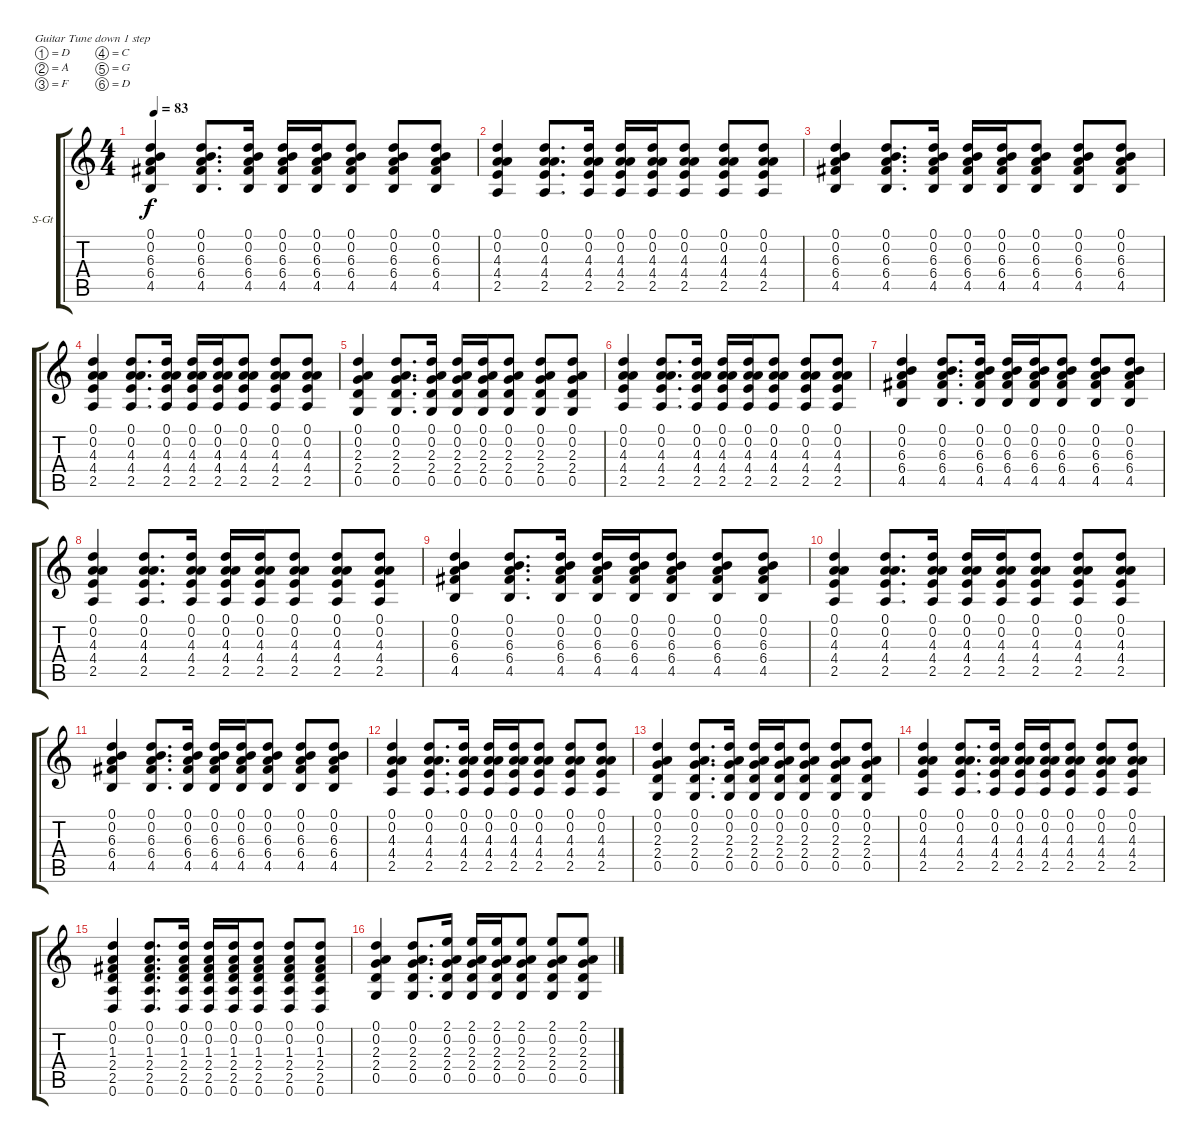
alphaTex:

\bracketExtendMode groupsimilarinstruments
\firstSystemTrackNameOrientation horizontal
\otherSystemsTrackNameOrientation horizontal
\track ("Äîðîæêà 1" "S-Gt") {instrument acousticguitarsteel}
\staff {score tabs}
\tuning (D4 A3 F3 C3 G2 D2)
\ts (4 4)
\tempo 83
\clef g2
\ks c
(0.1 0.2 6.3 6.4 4.5).4{dy f} (0.1 0.2 6.3 6.4 4.5).8{d} (0.1 0.2 6.3 6.4 4.5).16 (0.1 0.2 6.3 6.4 4.5).16 (0.1 0.2 6.3 6.4 4.5).16 (0.1 0.2 6.3 6.4 4.5).8 (0.1 0.2 6.3 6.4 4.5).8 (0.1 0.2 6.3 6.4 4.5).8 |
(0.1 0.2 4.3 4.4 2.5).4 (0.1 0.2 4.3 4.4 2.5).8{d} (0.1 0.2 4.3 4.4 2.5).16 (0.1 0.2 4.3 4.4 2.5).16 (0.1 0.2 4.3 4.4 2.5).16 (0.1 0.2 4.3 4.4 2.5).8 (0.1 0.2 4.3 4.4 2.5).8 (0.1 0.2 4.3 4.4 2.5).8 |
(0.1 0.2 6.3 6.4 4.5).4 (0.1 0.2 6.3 6.4 4.5).8{d} (0.1 0.2 6.3 6.4 4.5).16 (0.1 0.2 6.3 6.4 4.5).16 (0.1 0.2 6.3 6.4 4.5).16 (0.1 0.2 6.3 6.4 4.5).8 (0.1 0.2 6.3 6.4 4.5).8 (0.1 0.2 6.3 6.4 4.5).8 |
(0.1 0.2 4.3 4.4 2.5).4 (0.1 0.2 4.3 4.4 2.5).8{d} (0.1 0.2 4.3 4.4 2.5).16 (0.1 0.2 4.3 4.4 2.5).16 (0.1 0.2 4.3 4.4 2.5).16 (0.1 0.2 4.3 4.4 2.5).8 (0.1 0.2 4.3 4.4 2.5).8 (0.1 0.2 4.3 4.4 2.5).8 |
(0.1 0.2 2.3 2.4 0.5).4 (0.1 0.2 2.3 2.4 0.5).8{d} (0.1 0.2 2.3 2.4 0.5).16 (0.1 0.2 2.3 2.4 0.5).16 (0.1 0.2 2.3 2.4 0.5).16 (0.1 0.2 2.3 2.4 0.5).8 (0.1 0.2 2.3 2.4 0.5).8 (0.1 0.2 2.3 2.4 0.5).8 |
(0.1 0.2 4.3 4.4 2.5).4 (0.1 0.2 4.3 4.4 2.5).8{d} (0.1 0.2 4.3 4.4 2.5).16 (0.1 0.2 4.3 4.4 2.5).16 (0.1 0.2 4.3 4.4 2.5).16 (0.1 0.2 4.3 4.4 2.5).8 (0.1 0.2 4.3 4.4 2.5).8 (0.1 0.2 4.3 4.4 2.5).8 |
(0.1 0.2 6.3 6.4 4.5).4 (0.1 0.2 6.3 6.4 4.5).8{d} (0.1 0.2 6.3 6.4 4.5).16 (0.1 0.2 6.3 6.4 4.5).16 (0.1 0.2 6.3 6.4 4.5).16 (0.1 0.2 6.3 6.4 4.5).8 (0.1 0.2 6.3 6.4 4.5).8 (0.1 0.2 6.3 6.4 4.5).8 |
(0.1 0.2 4.3 4.4 2.5).4 (0.1 0.2 4.3 4.4 2.5).8{d} (0.1 0.2 4.3 4.4 2.5).16 (0.1 0.2 4.3 4.4 2.5).16 (0.1 0.2 4.3 4.4 2.5).16 (0.1 0.2 4.3 4.4 2.5).8 (0.1 0.2 4.3 4.4 2.5).8 (0.1 0.2 4.3 4.4 2.5).8 |
(0.1 0.2 6.3 6.4 4.5).4 (0.1 0.2 6.3 6.4 4.5).8{d} (0.1 0.2 6.3 6.4 4.5).16 (0.1 0.2 6.3 6.4 4.5).16 (0.1 0.2 6.3 6.4 4.5).16 (0.1 0.2 6.3 6.4 4.5).8 (0.1 0.2 6.3 6.4 4.5).8 (0.1 0.2 6.3 6.4 4.5).8 |
(0.1 0.2 4.3 4.4 2.5).4 (0.1 0.2 4.3 4.4 2.5).8{d} (0.1 0.2 4.3 4.4 2.5).16 (0.1 0.2 4.3 4.4 2.5).16 (0.1 0.2 4.3 4.4 2.5).16 (0.1 0.2 4.3 4.4 2.5).8 (0.1 0.2 4.3 4.4 2.5).8 (0.1 0.2 4.3 4.4 2.5).8 |
(0.1 0.2 6.3 6.4 4.5).4 (0.1 0.2 6.3 6.4 4.5).8{d} (0.1 0.2 6.3 6.4 4.5).16 (0.1 0.2 6.3 6.4 4.5).16 (0.1 0.2 6.3 6.4 4.5).16 (0.1 0.2 6.3 6.4 4.5).8 (0.1 0.2 6.3 6.4 4.5).8 (0.1 0.2 6.3 6.4 4.5).8 |
(0.1 0.2 4.3 4.4 2.5).4 (0.1 0.2 4.3 4.4 2.5).8{d} (0.1 0.2 4.3 4.4 2.5).16 (0.1 0.2 4.3 4.4 2.5).16 (0.1 0.2 4.3 4.4 2.5).16 (0.1 0.2 4.3 4.4 2.5).8 (0.1 0.2 4.3 4.4 2.5).8 (0.1 0.2 4.3 4.4 2.5).8 |
(0.1 0.2 2.3 2.4 0.5).4 (0.1 0.2 2.3 2.4 0.5).8{d} (0.1 0.2 2.3 2.4 0.5).16 (0.1 0.2 2.3 2.4 0.5).16 (0.1 0.2 2.3 2.4 0.5).16 (0.1 0.2 2.3 2.4 0.5).8 (0.1 0.2 2.3 2.4 0.5).8 (0.1 0.2 2.3 2.4 0.5).8 |
(0.1 0.2 4.3 4.4 2.5).4 (0.1 0.2 4.3 4.4 2.5).8{d} (0.1 0.2 4.3 4.4 2.5).16 (0.1 0.2 4.3 4.4 2.5).16 (0.1 0.2 4.3 4.4 2.5).16 (0.1 0.2 4.3 4.4 2.5).8 (0.1 0.2 4.3 4.4 2.5).8 (0.1 0.2 4.3 4.4 2.5).8 |
(0.1 0.2 1.3 2.4 2.5 0.6).4 (0.1 0.2 1.3 2.4 2.5 0.6).8{d} (0.1 0.2 1.3 2.4 2.5 0.6).16 (0.1 0.2 1.3 2.4 2.5 0.6).16 (0.1 0.2 1.3 2.4 2.5 0.6).16 (0.1 0.2 1.3 2.4 2.5 0.6).8 (0.1 0.2 1.3 2.4 2.5 0.6).8 (0.1 0.2 1.3 2.4 2.5 0.6).8 |
(0.1 0.2 2.3 2.4 0.5).4 (0.1 0.2 2.3 2.4 0.5).8{d} (2.1 0.2 2.3 2.4 0.5).16 (2.1 0.2 2.3 2.4 0.5).16 (2.1 0.2 2.3 2.4 0.5).16 (2.1 0.2 2.3 2.4 0.5).8 (2.1 0.2 2.3 2.4 0.5).8 (2.1 0.2 2.3 2.4 0.5).8
